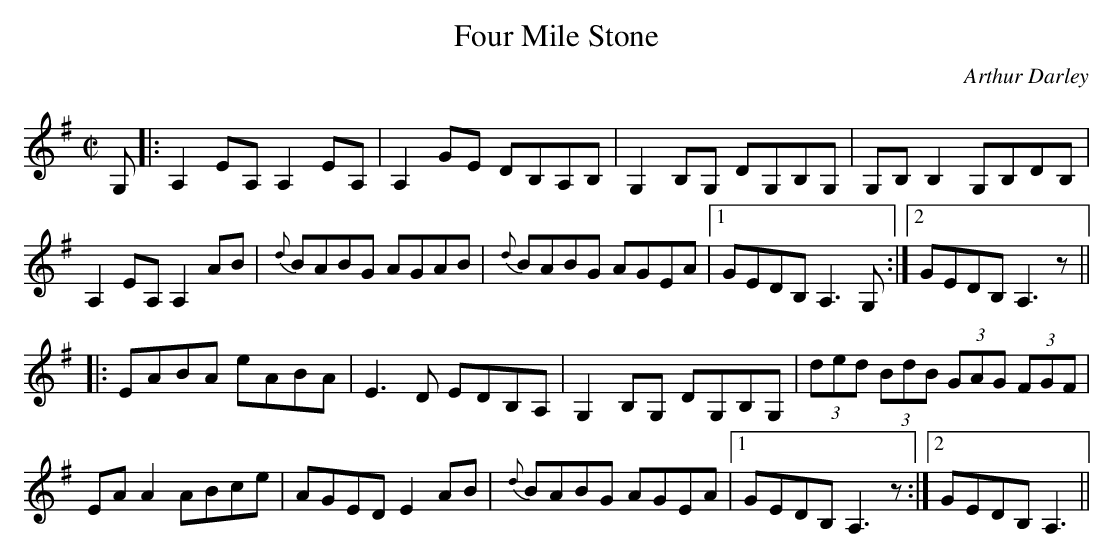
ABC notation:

X:1
T:Four Mile Stone
C:Arthur Darley
M:C|
K:Ador
G,|:A,2EA, A,2EA,|A,2GE DB,A,B,|G,2B,G, DG,B,G,|G,B,B,2 G,B,DB,|
A,2EA, A,2AB|{d}BABG AGAB|{d}BABG AGEA|1 GEDB, A,3G,:|2 GEDB, A,3z||
|:EABA eABA|E3D EDB,A,|G,2B,G, DG,B,G,|(3ded (3BdB (3GAG (3FGF|
EAA2 ABce|AGED E2AB|{d}BABG AGEA|1 GEDB, A,3z:|2 GEDB, A,3||
